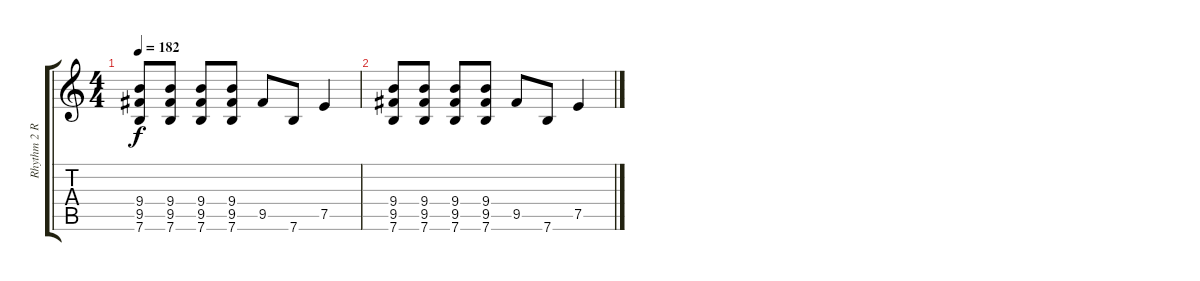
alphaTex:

\track ("Rhythm 2 R" "Rhythm 2 R") {instrument distortionguitar}
\staff {score tabs}
\tuning (E4 B3 G3 D3 A2 E2) {hide}
\ts (4 4)
\tempo 182
\clef g2
\ks c
(9.4 9.5 7.6).8{dy f} (9.4 9.5 7.6).8 (9.4 9.5 7.6).8 (9.4 9.5 7.6).8 9.5.8{volume 16} 7.6.8 7.5.4 |
(9.4 9.5 7.6).8{volume 11} (9.4 9.5 7.6).8 (9.4 9.5 7.6).8 (9.4 9.5 7.6).8 9.5.8{volume 16} 7.6.8 7.5.4
